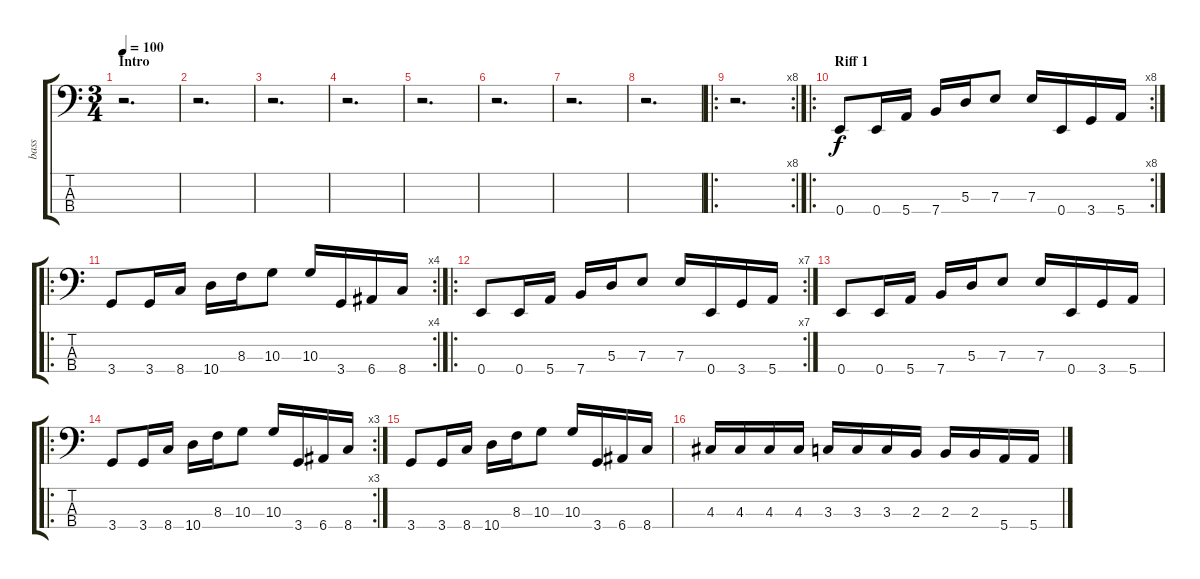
\track ("bass" "bass") {instrument electricbassfinger}
\staff {score tabs}
\tuning (G2 D2 A1 E1) {hide}
\ts (3 4)
\section ("" "Intro")
\tempo 100
\clef f4
\ks c
r.2{d dy f instrument electricbassfinger} |
r.2{d} |
r.2{d} |
r.2{d} |
r.2{d} |
r.2{d} |
r.2{d} |
r.2{d} |
\ro
\rc 8
r.2{d} |
\ro
\rc 8
\section ("" "Riff 1")
0.4.8 0.4.16 5.4.16 7.4.16 5.3.16 7.3.8 7.3.16 0.4.16 3.4.16 5.4.16 |
\ro
\rc 4
3.4.8 3.4.16 8.4.16 10.4.16 8.3.16 10.3.8 10.3.16 3.4.16 6.4.16 8.4.16 |
\ro
\rc 7
0.4.8 0.4.16 5.4.16 7.4.16 5.3.16 7.3.8 7.3.16 0.4.16 3.4.16 5.4.16 |
0.4.8 0.4.16 5.4.16 7.4.16 5.3.16 7.3.8 7.3.16 0.4.16 3.4.16 5.4.16 |
\ro
\rc 3
3.4.8 3.4.16 8.4.16 10.4.16 8.3.16 10.3.8 10.3.16 3.4.16 6.4.16 8.4.16 |
3.4.8 3.4.16 8.4.16 10.4.16 8.3.16 10.3.8 10.3.16 3.4.16 6.4.16 8.4.16 |
4.3.16 4.3.16 4.3.16 4.3.16 3.3.16 3.3.16 3.3.16 2.3.16 2.3.16 2.3.16 5.4.16 5.4.16
